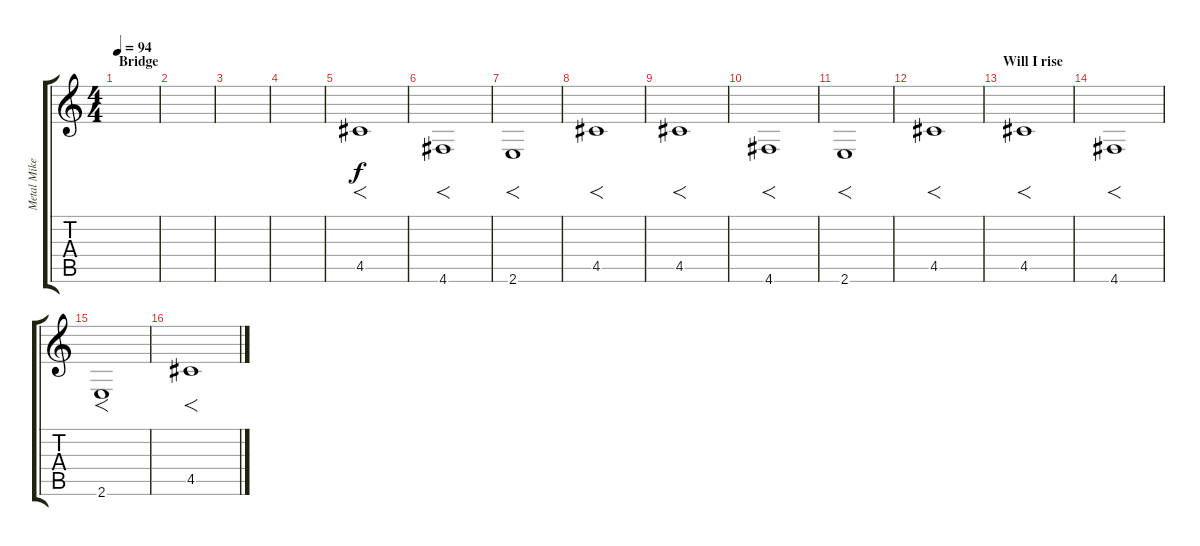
\track ("Metal Mike" "Metal Mike") {instrument distortionguitar}
\staff {score tabs}
\tuning (E4 B3 G3 D3 A2 D2) {hide}
\ts (4 4)
\section ("" "Bridge")
\tempo 94
\clef g2
\ks c
|
|
|
|
4.5.1{f volume 8} |
4.6.1{f} |
2.6.1{f} |
4.5.1{f} |
4.5.1{f} |
4.6.1{f} |
2.6.1{f} |
4.5.1{f} |
\section ("" "Will I rise")
4.5.1{f volume 8} |
4.6.1{f} |
2.6.1{f} |
4.5.1{f volume 0}
